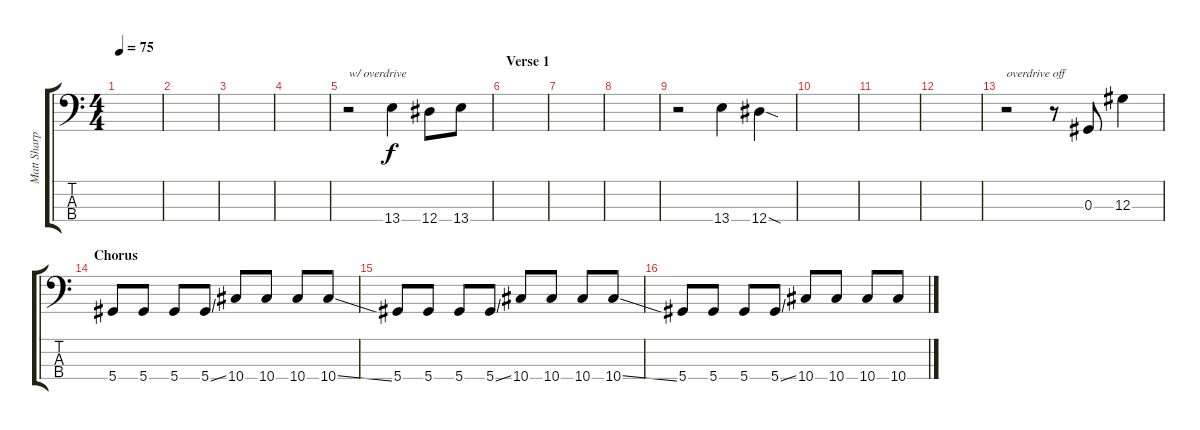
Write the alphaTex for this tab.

\track ("Matt Sharp - Bass" "Matt Sharp") {instrument electricbasspick}
\staff {score tabs}
\tuning (Gb2 Db2 Ab1 Eb1) {hide}
\ts (4 4)
\tempo 75
\clef f4
\ks c
|
|
|
|
r.2{txt "w/ overdrive" instrument overdrivenguitar} 13.4.4 12.4.8 13.4.8 |
\section ("" "Verse 1")
|
|
|
r.2 13.4.4 12.4{sod}.4 |
|
|
|
r.2{txt "overdrive off" instrument electricbasspick} r.8 0.3.8 12.3.4 |
\section ("" "Chorus")
5.4.8 5.4.8 5.4.8 5.4{ss}.8 10.4.8 10.4.8 10.4.8 10.4{ss}.8 |
5.4.8 5.4.8 5.4.8 5.4{ss}.8 10.4.8 10.4.8 10.4.8 10.4{ss}.8 |
5.4.8 5.4.8 5.4.8 5.4{ss}.8 10.4.8 10.4.8 10.4.8 10.4{ss}.8
